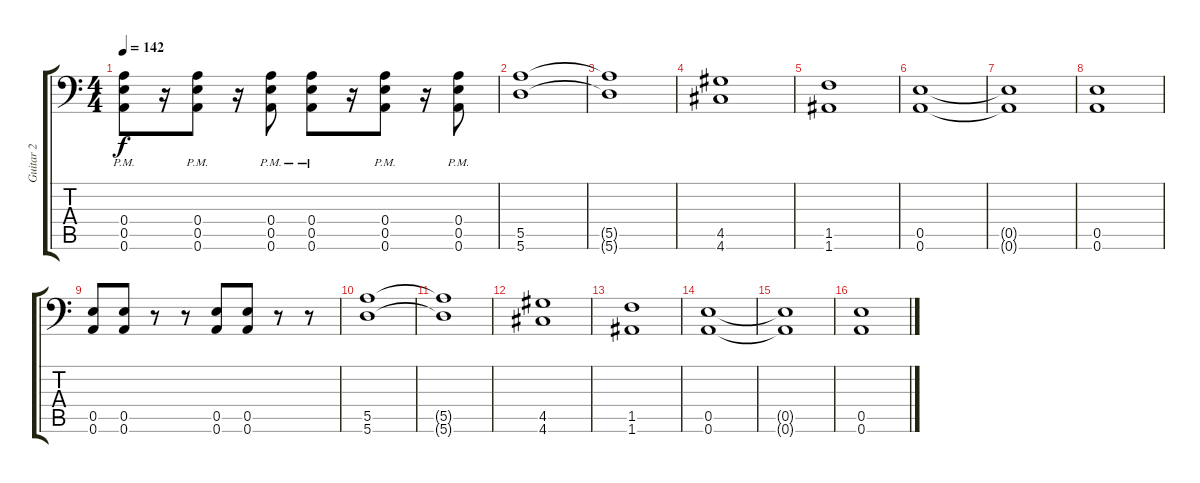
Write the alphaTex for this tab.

\track ("Guitar 2" "Guitar 2") {instrument distortionguitar}
\staff {score tabs}
\tuning (B3 Gb3 D3 A2 E2 A1) {hide}
\ts (4 4)
\tempo 142
\clef f4
\ks c
(0.4{pm} 0.5{pm} 0.6{pm}).8{dy f} r.16 (0.4{pm} 0.5{pm} 0.6{pm}).8 r.16 (0.4{pm} 0.5{pm} 0.6{pm}).8 (0.4{pm} 0.5{pm} 0.6{pm}).8 r.16 (0.4{pm} 0.5{pm} 0.6{pm}).8 r.16 (0.4{pm} 0.5{pm} 0.6{pm}).8 |
(5.5 5.6).1 |
(5.5{t} 5.6{t}).1 |
(4.5 4.6).1 |
(1.5 1.6).1 |
(0.5 0.6).1 |
(0.5{t} 0.6{t}).1 |
(0.5 0.6).1 |
(0.5 0.6).8 (0.5 0.6).8 r.8 r.8 (0.5 0.6).8 (0.5 0.6).8 r.8 r.8 |
(5.5 5.6).1 |
(5.5{t} 5.6{t}).1 |
(4.5 4.6).1 |
(1.5 1.6).1 |
(0.5 0.6).1 |
(0.5{t} 0.6{t}).1 |
(0.5 0.6).1
